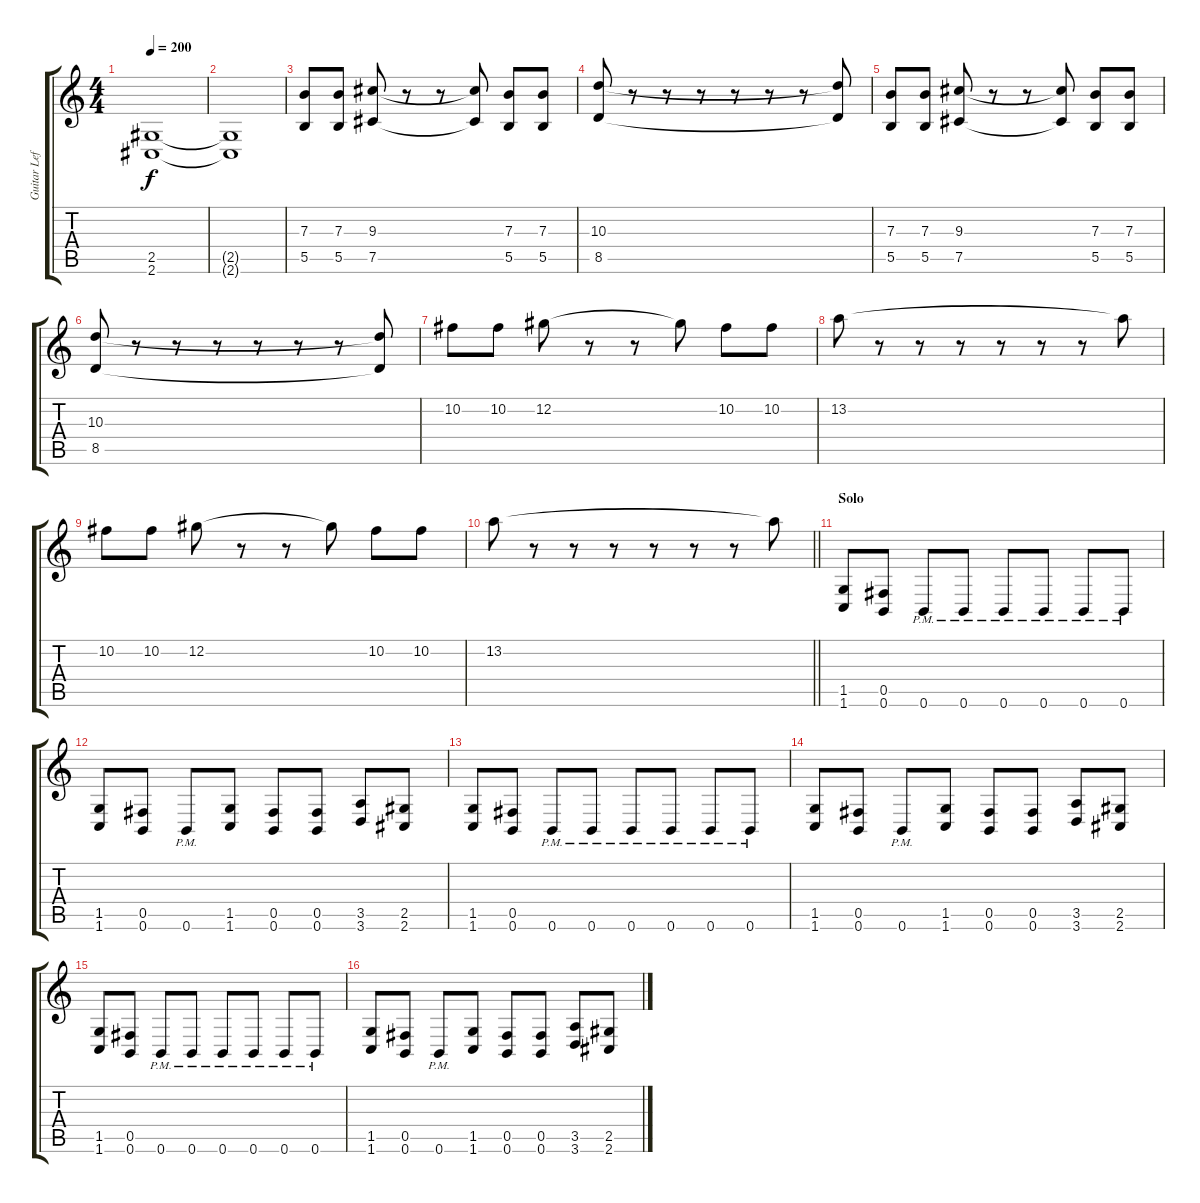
\track ("Guitar Left" "Guitar Lef") {instrument distortionguitar}
\staff {score tabs}
\tuning (Db4 Ab3 E3 B2 Gb2 B1) {hide}
\ts (4 4)
\tempo 200
\clef g2
\ks c
(2.5{t} 2.6{t}).1{dy f} |
(2.5{t} 2.6{t}).1 |
(7.3 5.5).8 (7.3 5.5).8 (9.3 7.5).8 r.8 r.8 (9.3{t} 7.5{t}).8 (7.3 5.5).8 (7.3 5.5).8 |
(10.3 8.5).8 r.8 r.8 r.8 r.8 r.8 r.8 (10.3{t} 8.5{t}).8 |
(7.3 5.5).8 (7.3 5.5).8 (9.3 7.5).8 r.8 r.8 (9.3{t} 7.5{t}).8 (7.3 5.5).8 (7.3 5.5).8 |
(10.3 8.5).8 r.8 r.8 r.8 r.8 r.8 r.8 (10.3{t} 8.5{t}).8 |
10.2.8 10.2.8 12.2.8 r.8 r.8 12.2{t}.8 10.2.8 10.2.8 |
13.2.8 r.8 r.8 r.8 r.8 r.8 r.8 13.2{t}.8 |
10.2.8 10.2.8 12.2.8 r.8 r.8 12.2{t}.8 10.2.8 10.2.8 |
\barLineRight lightlight
13.2.8 r.8 r.8 r.8 r.8 r.8 r.8 13.2{t}.8 |
\section ("" "Solo")
(1.5 1.6).8{volume 16 balance 8} (0.5 0.6).8 0.6{pm}.8 0.6{pm}.8 0.6{pm}.8 0.6{pm}.8 0.6{pm}.8 0.6{pm}.8 |
(1.5 1.6).8 (0.5 0.6).8 0.6{pm}.8 (1.5 1.6).8 (0.5 0.6).8 (0.5 0.6).8 (3.5 3.6).8 (2.5 2.6).8 |
(1.5 1.6).8 (0.5 0.6).8 0.6{pm}.8 0.6{pm}.8 0.6{pm}.8 0.6{pm}.8 0.6{pm}.8 0.6{pm}.8 |
(1.5 1.6).8 (0.5 0.6).8 0.6{pm}.8 (1.5 1.6).8 (0.5 0.6).8 (0.5 0.6).8 (3.5 3.6).8 (2.5 2.6).8 |
(1.5 1.6).8 (0.5 0.6).8 0.6{pm}.8 0.6{pm}.8 0.6{pm}.8 0.6{pm}.8 0.6{pm}.8 0.6{pm}.8 |
(1.5 1.6).8 (0.5 0.6).8 0.6{pm}.8 (1.5 1.6).8 (0.5 0.6).8 (0.5 0.6).8 (3.5 3.6).8 (2.5 2.6).8
